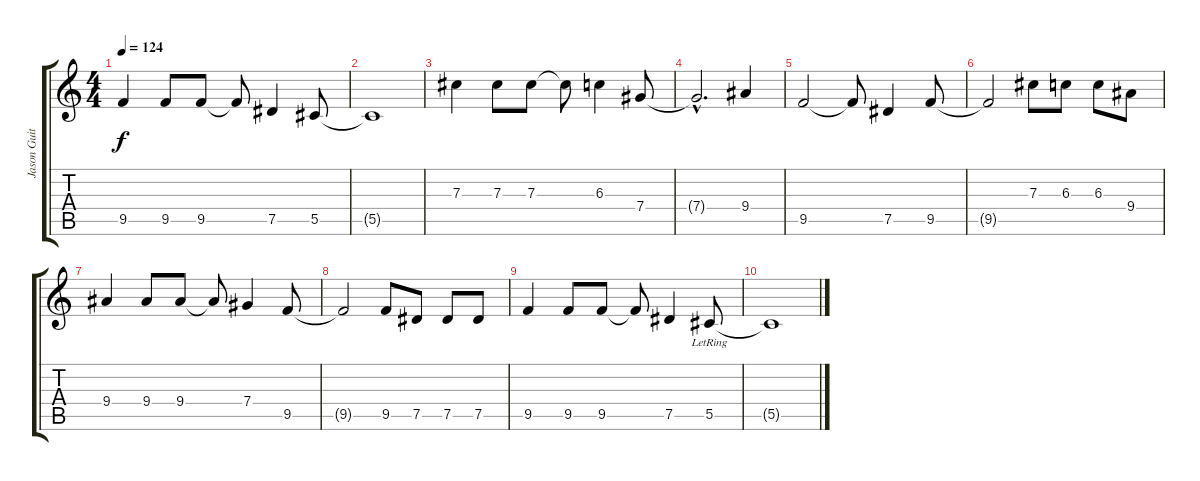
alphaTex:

\track ("Jason Guitar" "Jason Guit") {instrument electricguitarclean}
\staff {score tabs}
\tuning (Eb4 Bb3 Gb3 Db3 Ab2 Db2) {hide}
\ts (4 4)
\tempo 124
\clef g2
\ks c
9.5.4{dy f} 9.5.8 9.5.8 9.5{t}.8 7.5.4 5.5.8 |
5.5{t}.1 |
7.3.4 7.3.8 7.3.8 7.3{t}.8 6.3.4 7.4.8 |
7.4{hac t}.2{d} 9.4.4 |
9.5.2 9.5{t}.8 7.5.4 9.5.8 |
9.5{t}.2 7.3.8 6.3.8 6.3.8 9.4.8 |
9.4.4 9.4.8 9.4.8 9.4{t}.8 7.4.4 9.5.8 |
9.5{t}.2 9.5.8 7.5.8 7.5.8 7.5.8 |
9.5.4 9.5.8 9.5.8 9.5{t}.8 7.5.4 5.5{lr}.8 |
5.5{t}.1
